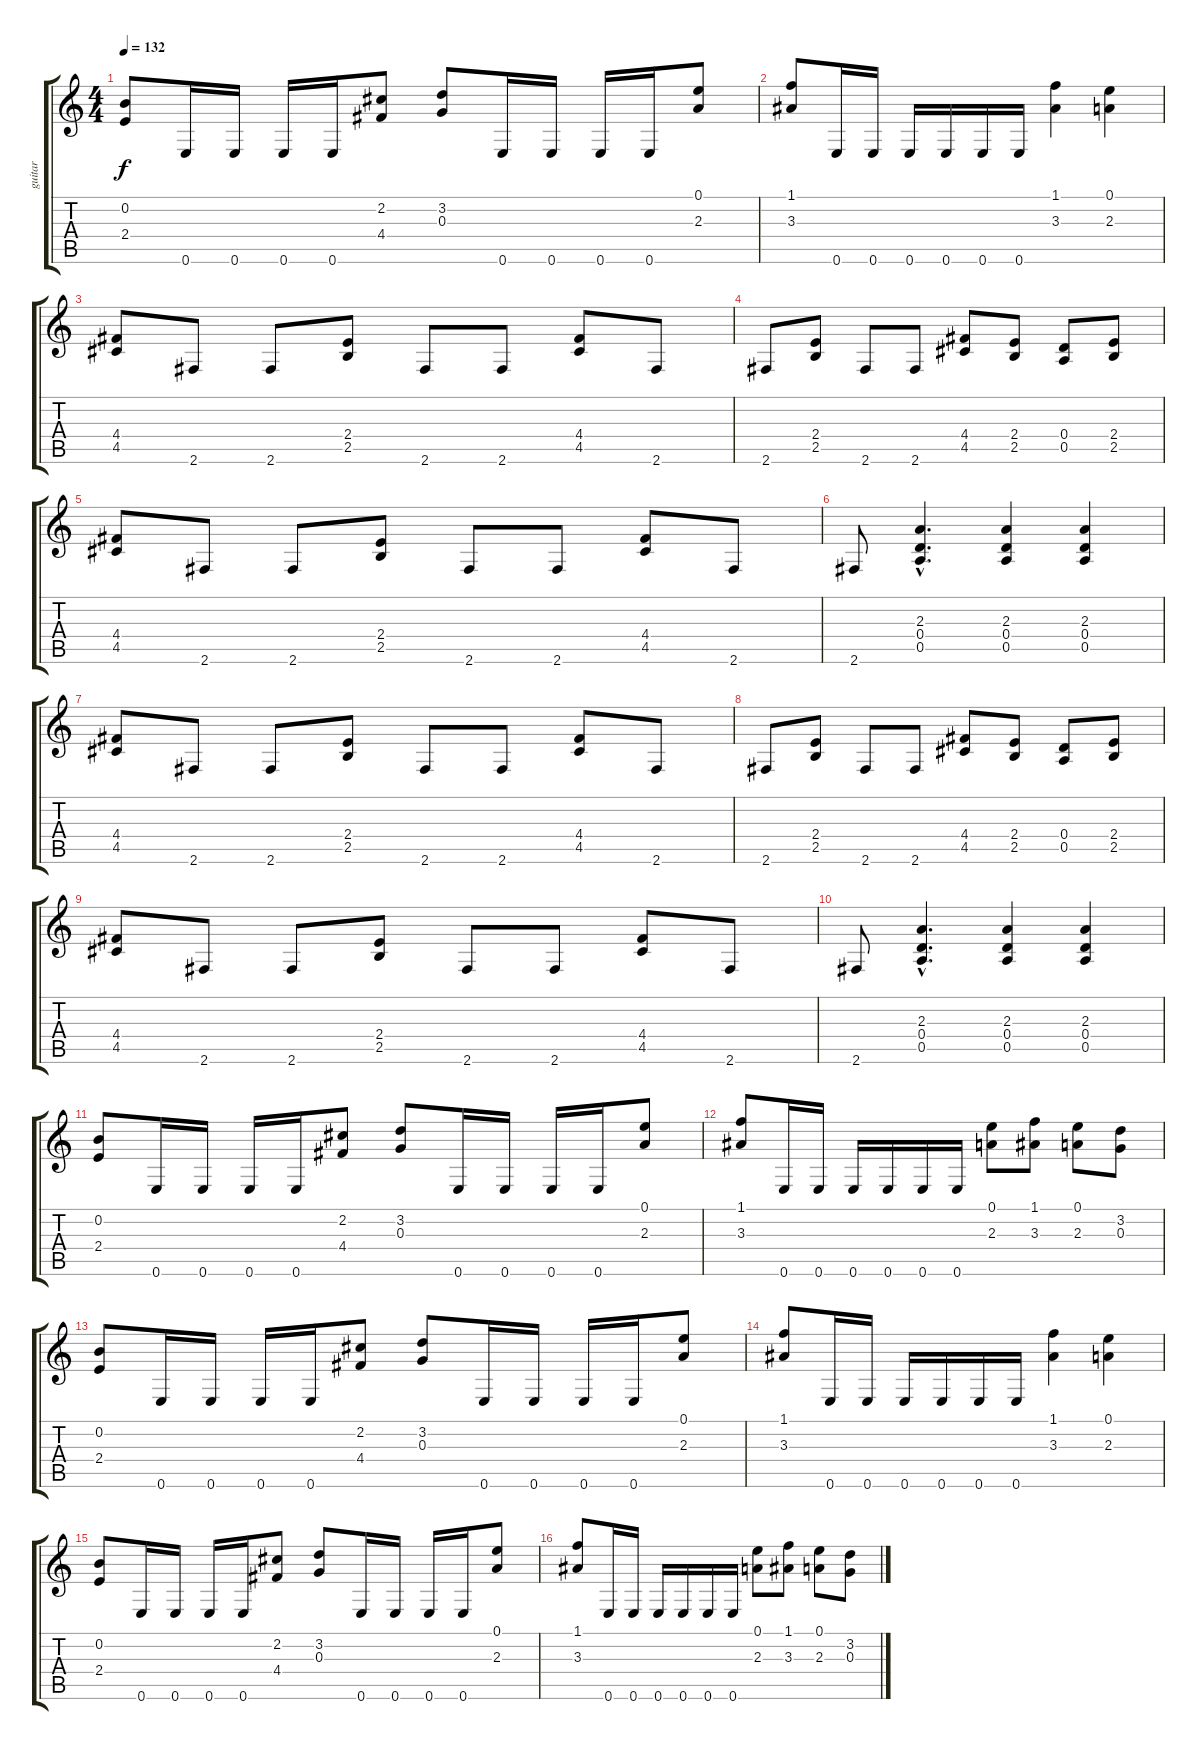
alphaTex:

\track ("guitar" "guitar") {instrument distortionguitar}
\staff {score tabs}
\tuning (E4 B3 G3 D3 A2 E2) {hide}
\ts (4 4)
\tempo 132
\clef g2
\ks c
(0.2 2.4).8{dy f} 0.6.16 0.6.16 0.6.16 0.6.16 (2.2 4.4).8 (3.2 0.3).8 0.6.16 0.6.16 0.6.16 0.6.16 (0.1 2.3).8 |
(1.1 3.3).8 0.6.16 0.6.16 0.6.16 0.6.16 0.6.16 0.6.16 (1.1 3.3).4 (0.1 2.3).4 |
(4.4 4.5).8 2.6.8 2.6.8 (2.4 2.5).8 2.6.8 2.6.8 (4.4 4.5).8 2.6.8 |
2.6.8 (2.4 2.5).8 2.6.8 2.6.8 (4.4 4.5).8 (2.4 2.5).8 (0.4 0.5).8 (2.4 2.5).8 |
(4.4 4.5).8 2.6.8 2.6.8 (2.4 2.5).8 2.6.8 2.6.8 (4.4 4.5).8 2.6.8 |
2.6.8 (2.3{hac} 0.4{hac} 0.5{hac}).4{d} (2.3 0.4 0.5).4 (2.3 0.4 0.5).4 |
(4.4 4.5).8 2.6.8 2.6.8 (2.4 2.5).8 2.6.8 2.6.8 (4.4 4.5).8 2.6.8 |
2.6.8 (2.4 2.5).8 2.6.8 2.6.8 (4.4 4.5).8 (2.4 2.5).8 (0.4 0.5).8 (2.4 2.5).8 |
(4.4 4.5).8 2.6.8 2.6.8 (2.4 2.5).8 2.6.8 2.6.8 (4.4 4.5).8 2.6.8 |
2.6.8 (2.3{hac} 0.4{hac} 0.5{hac}).4{d} (2.3 0.4 0.5).4 (2.3 0.4 0.5).4 |
(0.2 2.4).8 0.6.16 0.6.16 0.6.16 0.6.16 (2.2 4.4).8 (3.2 0.3).8 0.6.16 0.6.16 0.6.16 0.6.16 (0.1 2.3).8 |
(1.1 3.3).8 0.6.16 0.6.16 0.6.16 0.6.16 0.6.16 0.6.16 (0.1 2.3).8 (1.1 3.3).8 (0.1 2.3).8 (3.2 0.3).8 |
(0.2 2.4).8 0.6.16 0.6.16 0.6.16 0.6.16 (2.2 4.4).8 (3.2 0.3).8 0.6.16 0.6.16 0.6.16 0.6.16 (0.1 2.3).8 |
(1.1 3.3).8 0.6.16 0.6.16 0.6.16 0.6.16 0.6.16 0.6.16 (1.1 3.3).4 (0.1 2.3).4 |
(0.2 2.4).8 0.6.16 0.6.16 0.6.16 0.6.16 (2.2 4.4).8 (3.2 0.3).8 0.6.16 0.6.16 0.6.16 0.6.16 (0.1 2.3).8 |
(1.1 3.3).8 0.6.16 0.6.16 0.6.16 0.6.16 0.6.16 0.6.16 (0.1 2.3).8 (1.1 3.3).8 (0.1 2.3).8 (3.2 0.3).8
